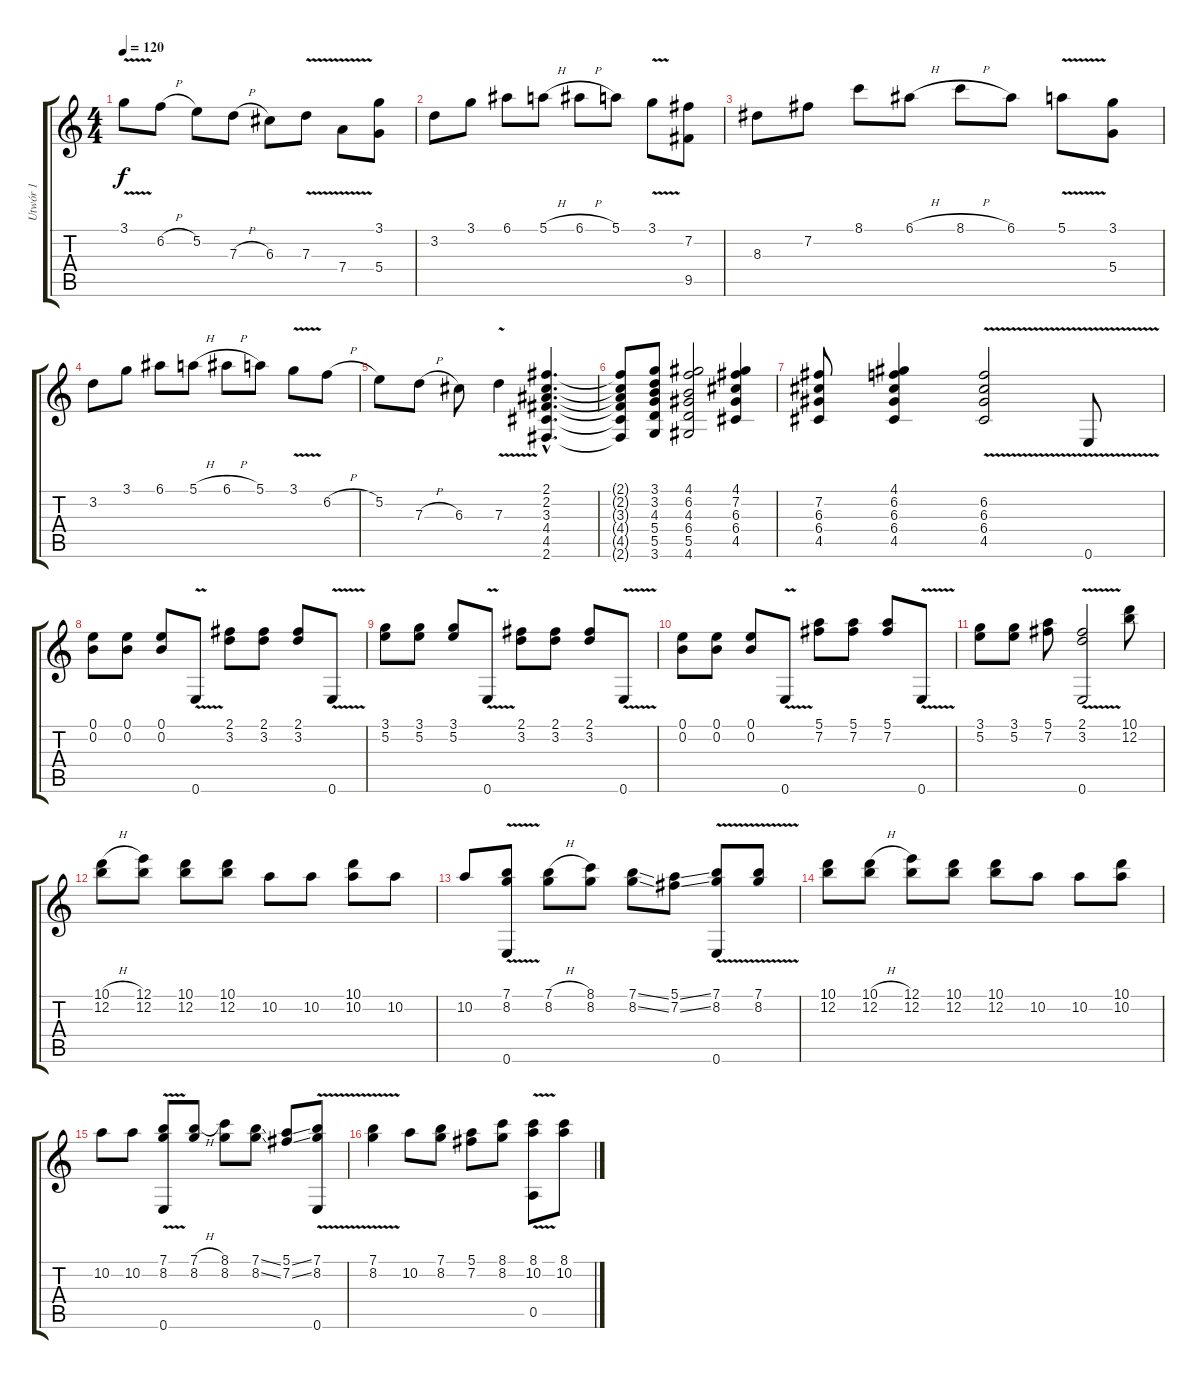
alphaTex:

\track ("Utwór 1" "Utwór 1") {instrument acousticguitarnylon}
\staff {score tabs}
\tuning (E4 B3 G3 D3 A2 E2) {hide}
\ts (4 4)
\tempo 120
\clef g2
\ks c
3.1{v}.8{dy f} 6.2{h}.8 5.2.8 7.3{h}.8 6.3.8 7.3{v}.8 7.4{v}.8 (3.1 5.4).8 |
3.2.8 3.1.8 6.1.8 5.1{h}.8 6.1{h}.8 5.1.8 3.1{v}.8 (7.2 9.5).8 |
8.3.8 7.2.8 8.1.8 6.1{h}.8 8.1{h}.8 6.1.8 5.1{v}.8 (3.1 5.4).8 |
3.2.8 3.1.8 6.1.8 5.1{h}.8 6.1{h}.8 5.1.8 3.1{v}.8 6.2{h}.8 |
5.2.8 7.3{h}.8 6.3.8 7.3{v}.4 (2.1{hac} 2.2{hac} 3.3{hac} 4.4{hac} 4.5{hac} 2.6{hac}).4{d} |
(2.1{t} 2.2{t} 3.3{t} 4.4{t} 4.5{t} 2.6{t}).8 (3.1 3.2 4.3 5.4 5.5 3.6).8 (4.1 6.2 4.3 6.4 5.5 4.6).2 (4.1 7.2 6.3 6.4 4.5).4 |
(7.2 6.3 6.4 4.5).8 (4.1 6.2 6.3 6.4 4.5).4 (6.2{v} 6.3{v} 6.4{v} 4.5{v}).2 0.6{v}.8 |
(0.1 0.2).8 (0.1 0.2).8 (0.1 0.2).8 0.6{v}.8 (2.1 3.2).8 (2.1 3.2).8 (2.1 3.2).8 0.6{v}.8 |
(3.1 5.2).8 (3.1 5.2).8 (3.1 5.2).8 0.6{v}.8 (2.1 3.2).8 (2.1 3.2).8 (2.1 3.2).8 0.6{v}.8 |
(0.1 0.2).8 (0.1 0.2).8 (0.1 0.2).8 0.6{v}.8 (5.1 7.2).8 (5.1 7.2).8 (5.1 7.2).8 0.6{v}.8 |
(3.1 5.2).8 (3.1 5.2).8 (5.1 7.2).8 (2.1{v} 3.2{v} 0.6{v}).2 (10.1 12.2).8 |
(10.1{h} 12.2).8 (12.1 12.2).8 (10.1 12.2).8 (10.1 12.2).8 10.2.8 10.2.8 (10.1 10.2).8 10.2.8 |
10.2.8 (7.1 8.2 0.6{v}).8 (7.1{h} 8.2).8 (8.1 8.2).8 (7.1{ss} 8.2{ss}).8 (5.1{ss} 7.2{ss}).8 (7.1{v} 8.2{v} 0.6{v}).8 (7.1{v} 8.2{v}).8 |
(10.1 12.2).8 (10.1{h} 12.2).8 (12.1 12.2).8 (10.1 12.2).8 (10.1 12.2).8 10.2.8 10.2.8 (10.1 10.2).8 |
10.2.8 10.2.8 (7.1 8.2 0.6{v}).8 (7.1{h} 8.2).8 (8.1 8.2).8 (7.1{ss} 8.2{ss}).8 (5.1{ss} 7.2{ss}).8 (7.1{v} 8.2{v} 0.6{v}).8 |
(7.1{v} 8.2{v}).4 10.2.8 (7.1 8.2).8 (5.1 7.2).8 (8.1 8.2).8 (8.1 10.2 0.5{v}).8 (8.1 10.2).8
